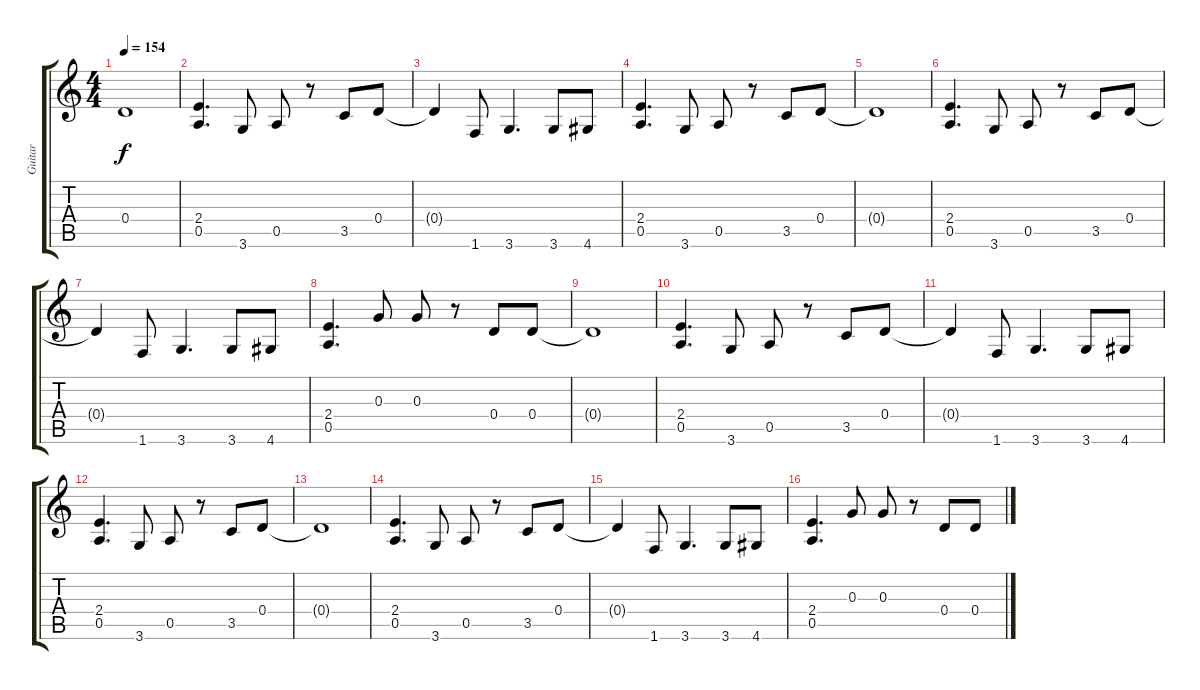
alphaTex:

\track ("Guitar " "Guitar ") {instrument distortionguitar}
\staff {score tabs}
\tuning (E4 B3 G3 D3 A2 E2) {hide}
\ts (4 4)
\tempo 154
\clef g2
\ks c
0.4{t}.1{dy f} |
(2.4 0.5).4{d} 3.6.8 0.5.8 r.8 3.5.8 0.4.8 |
0.4{t}.4 1.6.8 3.6.4{d} 3.6.8 4.6.8 |
(2.4 0.5).4{d} 3.6.8 0.5.8 r.8 3.5.8 0.4.8 |
0.4{t}.1 |
(2.4 0.5).4{d} 3.6.8 0.5.8 r.8 3.5.8 0.4.8 |
0.4{t}.4 1.6.8 3.6.4{d} 3.6.8 4.6.8 |
(2.4 0.5).4{d} 0.3.8 0.3.8 r.8 0.4.8 0.4.8 |
0.4{t}.1 |
(2.4 0.5).4{d} 3.6.8 0.5.8 r.8 3.5.8 0.4.8 |
0.4{t}.4 1.6.8 3.6.4{d} 3.6.8 4.6.8 |
(2.4 0.5).4{d} 3.6.8 0.5.8 r.8 3.5.8 0.4.8 |
0.4{t}.1 |
(2.4 0.5).4{d} 3.6.8 0.5.8 r.8 3.5.8 0.4.8 |
0.4{t}.4 1.6.8 3.6.4{d} 3.6.8 4.6.8 |
(2.4 0.5).4{d} 0.3.8 0.3.8 r.8 0.4.8 0.4.8
